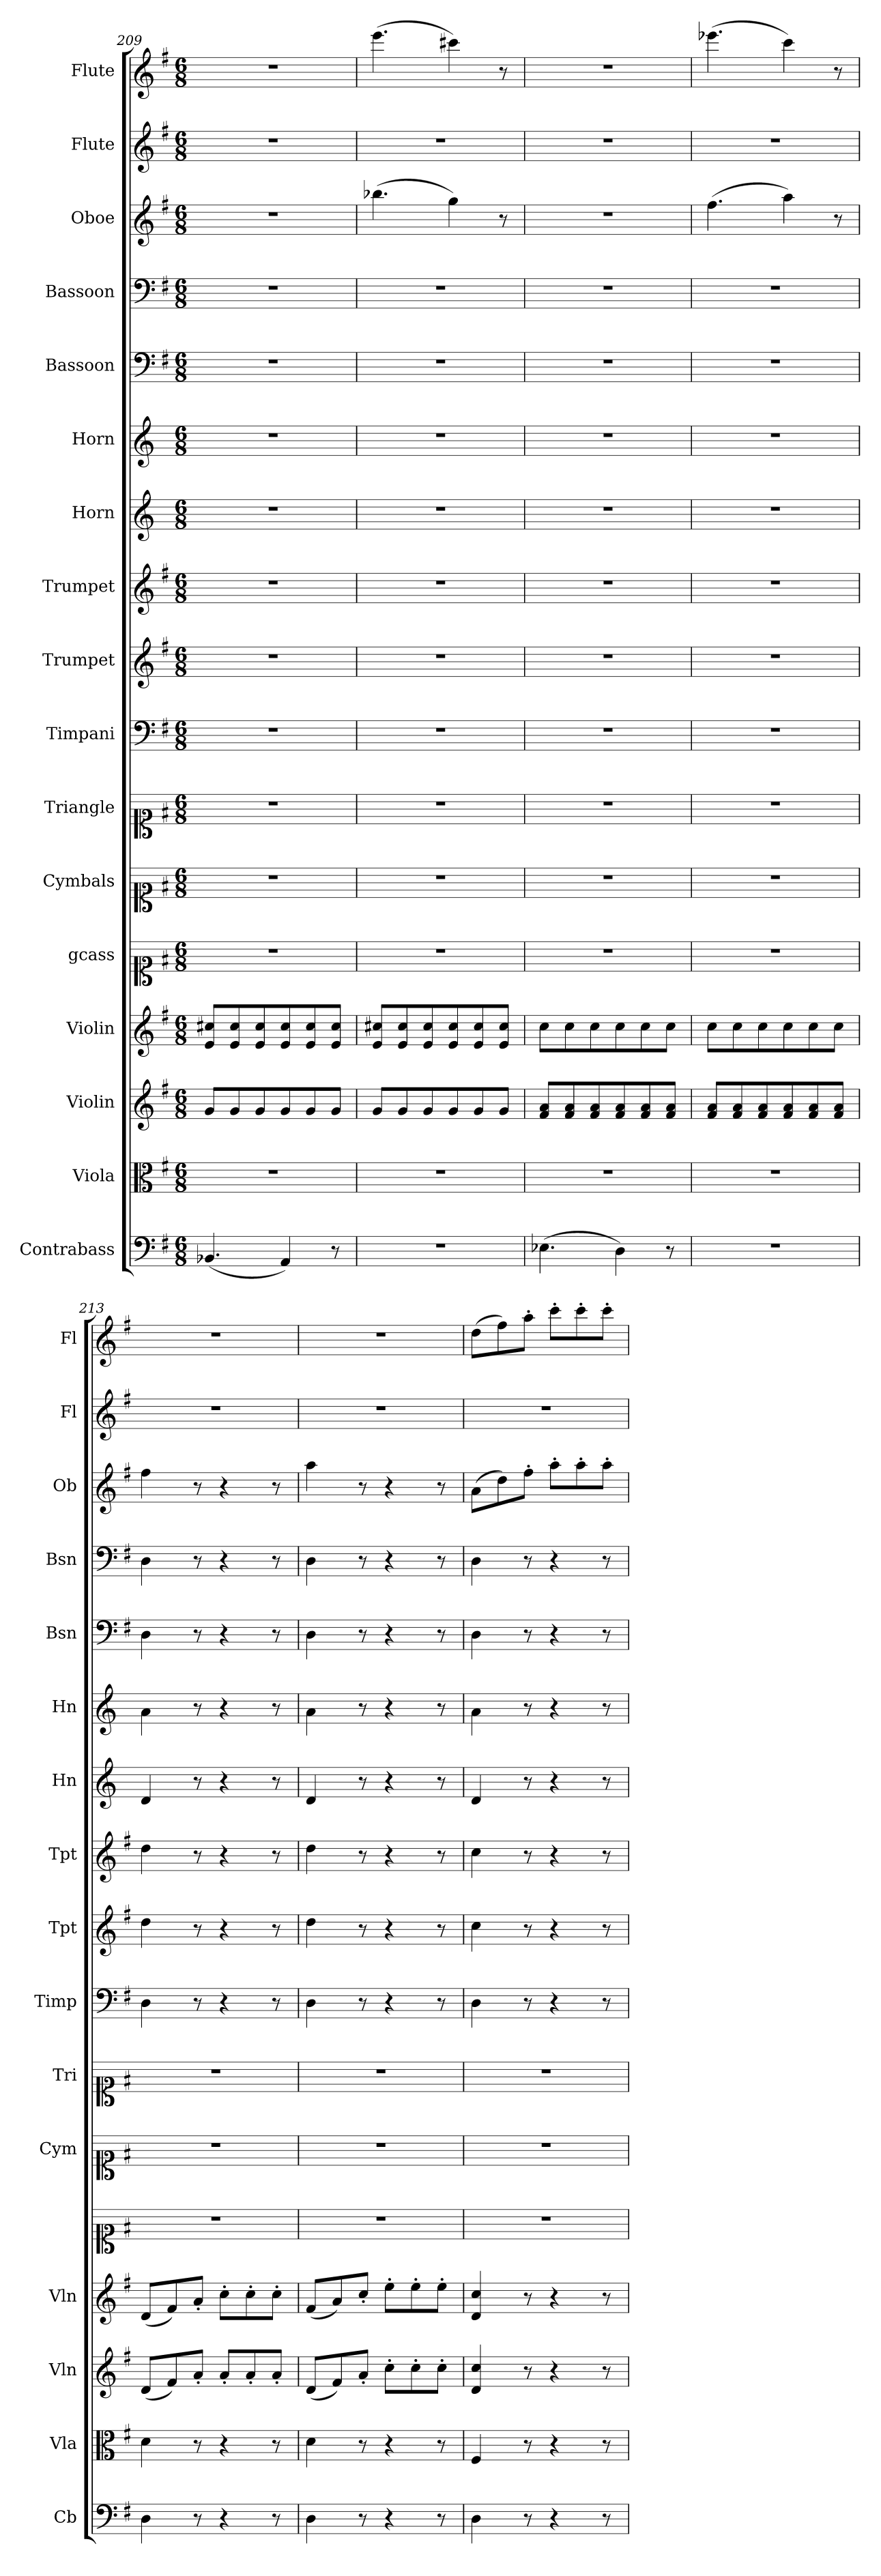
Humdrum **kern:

**kern	**kern	**kern	**kern	**kern	**kern	**kern	**kern	**kern	**kern	**kern	**kern	**kern	**kern	**kern	**kern	**kern
*part17	*part16	*part15	*part14	*part13	*part12	*part11	*part10	*part9	*part8	*part7	*part6	*part5	*part4	*part3	*part2	*part1
*staff17	*staff16	*staff15	*staff14	*staff13	*staff12	*staff11	*staff10	*staff9	*staff8	*staff7	*staff6	*staff5	*staff4	*staff3	*staff2	*staff1
*I"Contrabass	*I"Viola	*I"Violin	*I"Violin	*I"gcass	*I"Cymbals	*I"Triangle	*I"Timpani	*I"Trumpet	*I"Trumpet	*I"Horn	*I"Horn	*I"Bassoon	*I"Bassoon	*I"Oboe	*I"Flute	*I"Flute
*I'Cb	*I'Vla	*I'Vln	*I'Vln	*	*I'Cym	*I'Tri	*I'Timp	*I'Tpt	*I'Tpt	*I'Hn	*I'Hn	*I'Bsn	*I'Bsn	*I'Ob	*I'Fl	*I'Fl
*clefF4	*clefC3	*clefG2	*clefG2	*clefC1	*clefC1	*clefC1	*clefF4	*clefG2	*clefG2	*clefG2	*clefG2	*clefF4	*clefF4	*clefG2	*clefG2	*clefG2
*k[f#]	*k[f#]	*k[f#]	*k[f#]	*k[f#]	*k[f#]	*k[f#]	*k[f#]	*k[f#]	*k[f#]	*k[]	*k[]	*k[f#]	*k[f#]	*k[f#]	*k[f#]	*k[f#]
*M6/8	*M6/8	*M6/8	*M6/8	*M6/8	*M6/8	*M6/8	*M6/8	*M6/8	*M6/8	*M6/8	*M6/8	*M6/8	*M6/8	*M6/8	*M6/8	*M6/8
=209	=209	=209	=209	=209	=209	=209	=209	=209	=209	=209	=209	=209	=209	=209	=209	=209
(4.BB-X/	2.r	8g/L	8e/ 8cc#X/L	2.r	2.r	2.r	2.r	2.r	2.r	2.r	2.r	2.r	2.r	2.r	2.r	2.r
.	.	8g/	8e/ 8cc#/	.	.	.	.	.	.	.	.	.	.	.	.	.
.	.	8g/	8e/ 8cc#/	.	.	.	.	.	.	.	.	.	.	.	.	.
4AA/)	.	8g/	8e/ 8cc#/	.	.	.	.	.	.	.	.	.	.	.	.	.
.	.	8g/	8e/ 8cc#/	.	.	.	.	.	.	.	.	.	.	.	.	.
8r	.	8g/J	8e/ 8cc#/J	.	.	.	.	.	.	.	.	.	.	.	.	.
=210	=210	=210	=210	=210	=210	=210	=210	=210	=210	=210	=210	=210	=210	=210	=210	=210
2.r	2.r	8g/L	8e/ 8cc#X/L	2.r	2.r	2.r	2.r	2.r	2.r	2.r	2.r	2.r	2.r	(4.bb-X\	2.r	(4.eee\
.	.	8g/	8e/ 8cc#/	.	.	.	.	.	.	.	.	.	.	.	.	.
.	.	8g/	8e/ 8cc#/	.	.	.	.	.	.	.	.	.	.	.	.	.
.	.	8g/	8e/ 8cc#/	.	.	.	.	.	.	.	.	.	.	4gg\)	.	4ccc#X\)
.	.	8g/	8e/ 8cc#/	.	.	.	.	.	.	.	.	.	.	.	.	.
.	.	8g/J	8e/ 8cc#/J	.	.	.	.	.	.	.	.	.	.	8r	.	8r
=211	=211	=211	=211	=211	=211	=211	=211	=211	=211	=211	=211	=211	=211	=211	=211	=211
(4.E-X\	2.r	8f#/ 8a/L	8cc\L	2.r	2.r	2.r	2.r	2.r	2.r	2.r	2.r	2.r	2.r	2.r	2.r	2.r
.	.	8f#/ 8a/	8cc\	.	.	.	.	.	.	.	.	.	.	.	.	.
.	.	8f#/ 8a/	8cc\	.	.	.	.	.	.	.	.	.	.	.	.	.
4D\)	.	8f#/ 8a/	8cc\	.	.	.	.	.	.	.	.	.	.	.	.	.
.	.	8f#/ 8a/	8cc\	.	.	.	.	.	.	.	.	.	.	.	.	.
8r	.	8f#/ 8a/J	8cc\J	.	.	.	.	.	.	.	.	.	.	.	.	.
=212	=212	=212	=212	=212	=212	=212	=212	=212	=212	=212	=212	=212	=212	=212	=212	=212
2.r	2.r	8f#/ 8a/L	8cc\L	2.r	2.r	2.r	2.r	2.r	2.r	2.r	2.r	2.r	2.r	(4.ff#\	2.r	(4.eee-X\
.	.	8f#/ 8a/	8cc\	.	.	.	.	.	.	.	.	.	.	.	.	.
.	.	8f#/ 8a/	8cc\	.	.	.	.	.	.	.	.	.	.	.	.	.
.	.	8f#/ 8a/	8cc\	.	.	.	.	.	.	.	.	.	.	4aa\)	.	4ccc\)
.	.	8f#/ 8a/	8cc\	.	.	.	.	.	.	.	.	.	.	.	.	.
.	.	8f#/ 8a/J	8cc\J	.	.	.	.	.	.	.	.	.	.	8r	.	8r
=213	=213	=213	=213	=213	=213	=213	=213	=213	=213	=213	=213	=213	=213	=213	=213	=213
4D\	4d\	(8d/L	(8d/L	2.r	2.r	2.r	4D\	4dd\	4dd\	4d/	4a\	4D\	4D\	4ff#\	2.r	2.r
.	.	8f#/)	8f#/)	.	.	.	.	.	.	.	.	.	.	.	.	.
8r	8r	8a'/J	8a'/J	.	.	.	8r	8r	8r	8r	8r	8r	8r	8r	.	.
4r	4r	8a'/L	8cc'\L	.	.	.	4r	4r	4r	4r	4r	4r	4r	4r	.	.
.	.	8a'/	8cc'\	.	.	.	.	.	.	.	.	.	.	.	.	.
8r	8r	8a'/J	8cc'\J	.	.	.	8r	8r	8r	8r	8r	8r	8r	8r	.	.
=214	=214	=214	=214	=214	=214	=214	=214	=214	=214	=214	=214	=214	=214	=214	=214	=214
4D\	4d\	(8d/L	(8f#/L	2.r	2.r	2.r	4D\	4dd\	4dd\	4d/	4a\	4D\	4D\	4aa\	2.r	2.r
.	.	8f#/)	8a/)	.	.	.	.	.	.	.	.	.	.	.	.	.
8r	8r	8a'/J	8cc'/J	.	.	.	8r	8r	8r	8r	8r	8r	8r	8r	.	.
4r	4r	8cc'\L	8ee'\L	.	.	.	4r	4r	4r	4r	4r	4r	4r	4r	.	.
.	.	8cc'\	8ee'\	.	.	.	.	.	.	.	.	.	.	.	.	.
8r	8r	8cc'\J	8ee'\J	.	.	.	8r	8r	8r	8r	8r	8r	8r	8r	.	.
=215	=215	=215	=215	=215	=215	=215	=215	=215	=215	=215	=215	=215	=215	=215	=215	=215
4D\	4F#/	4d/ 4cc/	4d/ 4cc/	2.r	2.r	2.r	4D\	4cc\	4cc\	4d/	4a\	4D\	4D\	(8a\L	2.r	(8dd\L
.	.	.	.	.	.	.	.	.	.	.	.	.	.	8dd\)	.	8ff#\)
8r	8r	8r	8r	.	.	.	8r	8r	8r	8r	8r	8r	8r	8ff#'\J	.	8aa'\J
4r	4r	4r	4r	.	.	.	4r	4r	4r	4r	4r	4r	4r	8aa'\L	.	8ccc'\L
.	.	.	.	.	.	.	.	.	.	.	.	.	.	8aa'\	.	8ccc'\
8r	8r	8r	8r	.	.	.	8r	8r	8r	8r	8r	8r	8r	8aa'\J	.	8ccc'\J
=	=	=	=	=	=	=	=	=	=	=	=	=	=	=	=	=
*-	*-	*-	*-	*-	*-	*-	*-	*-	*-	*-	*-	*-	*-	*-	*-	*-
